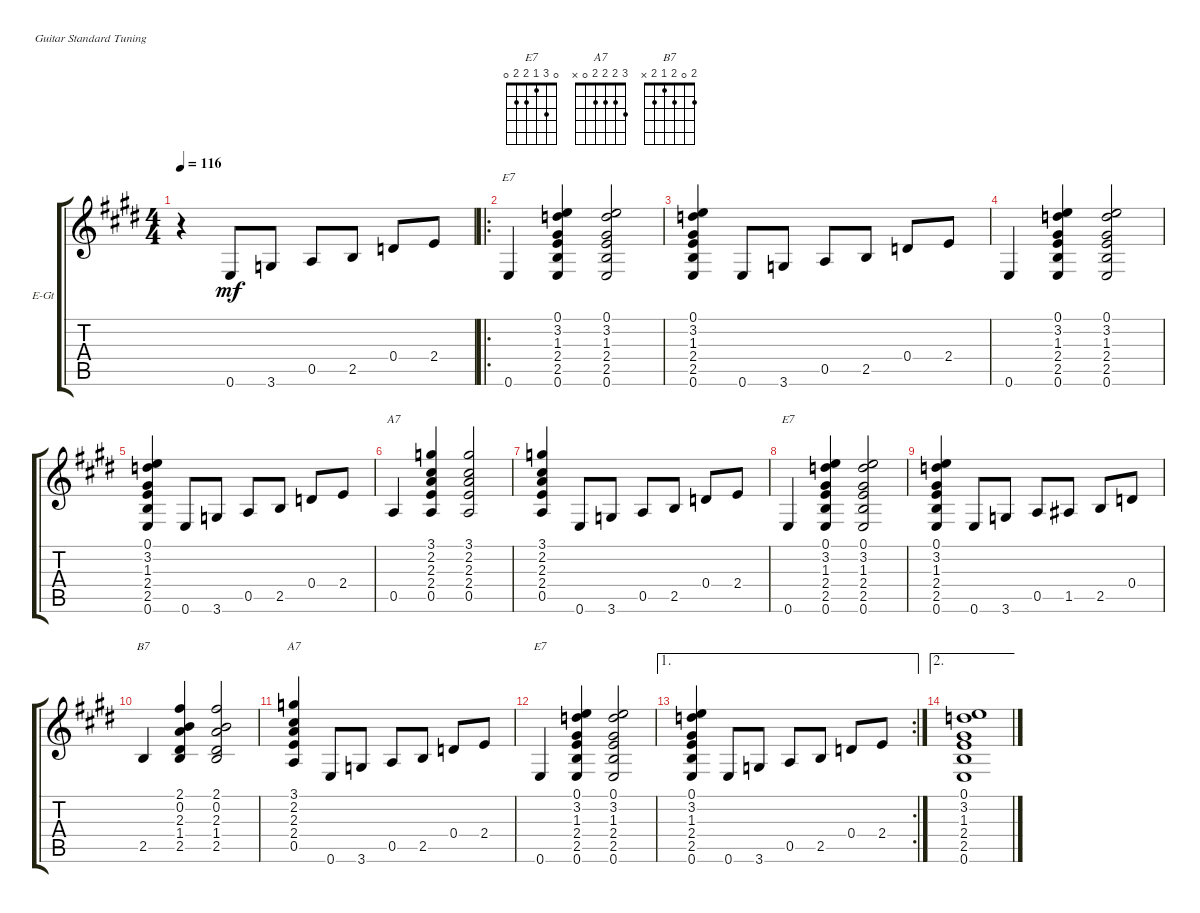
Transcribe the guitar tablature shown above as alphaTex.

\defaultSystemsLayout 4
\bracketExtendMode groupsimilarinstruments
\firstSystemTrackNameOrientation horizontal
\otherSystemsTrackNameOrientation horizontal
\track ("Electric Guitar" "E-Gt") {instrument electricguitarclean}
\staff {score tabs}
\tuning (E4 B3 G3 D3 A2 E2)
\chord ("E7" 0 3 1 2 2 0)
\chord ("A7" 3 2 2 2 0 x)
\chord ("B7" 2 0 2 1 2 x)
\ts (4 4)
\tempo 116
\clef g2
\ks e
r.4{dy mf instrument electricguitarclean} 0.6.8 3.6.8 0.5.8 2.5.8 0.4.8 2.4.8 |
\ro
0.6.4{ch "E7"} (0.6 2.5 2.4 1.3 3.2 0.1).4 (0.6 2.5 2.4 1.3 3.2 0.1).2 |
(0.6 2.5 2.4 1.3 3.2 0.1).4 0.6.8 3.6.8 0.5.8 2.5.8 0.4.8 2.4.8 |
0.6.4 (0.6 2.5 2.4 1.3 3.2 0.1).4 (0.6 2.5 2.4 1.3 3.2 0.1).2 |
(0.6 2.5 2.4 1.3 3.2 0.1).4 0.6.8 3.6.8 0.5.8 2.5.8 0.4.8 2.4.8 |
0.5.4{ch "A7"} (0.5 2.4 2.3 2.2 3.1).4 (0.5 2.4 2.3 2.2 3.1).2 |
(0.5 2.4 2.3 2.2 3.1).4 0.6.8 3.6.8 0.5.8 2.5.8 0.4.8 2.4.8 |
0.6.4{ch "E7"} (0.6 2.5 2.4 1.3 3.2 0.1).4 (0.6 2.5 2.4 1.3 3.2 0.1).2 |
(0.6 2.5 2.4 1.3 3.2 0.1).4 0.6.8 3.6.8 0.5.8 1.5.8 2.5.8 0.4.8 |
2.5.4{ch "B7"} (2.5 1.4 2.3 0.2 2.1).4 (2.5 1.4 2.3 0.2 2.1).2 |
(0.5 2.4 2.3 2.2 3.1).4{ch "A7"} 0.6.8 3.6.8 0.5.8 2.5.8 0.4.8 2.4.8 |
0.6.4{ch "E7"} (0.6 2.5 2.4 1.3 3.2 0.1).4 (0.6 2.5 2.4 1.3 3.2 0.1).2 |
\ae 1
\rc 2
(0.6 2.5 2.4 1.3 3.2 0.1).4 0.6.8 3.6.8 0.5.8 2.5.8 0.4.8 2.4.8 |
\ae 2
(0.6 2.5 2.4 1.3 3.2 0.1).1
